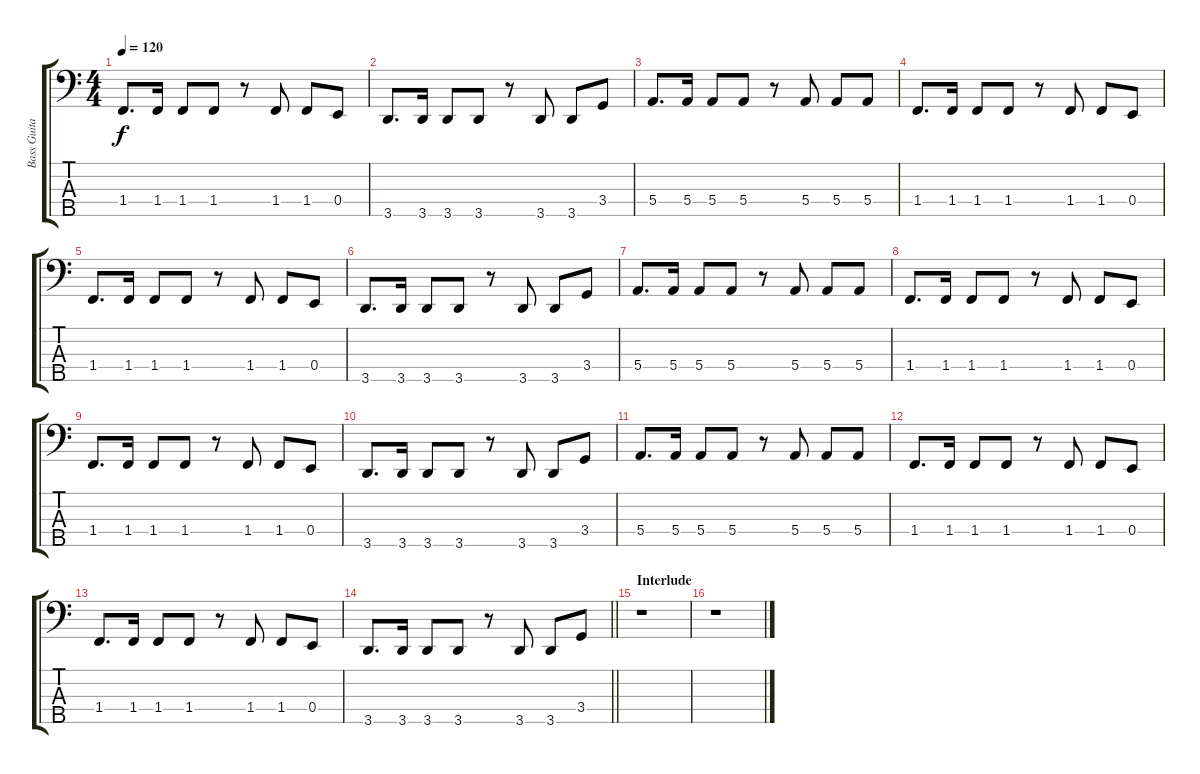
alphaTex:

\track ("Bass Guitar" "Bass Guita") {instrument electricbasspick}
\staff {score tabs}
\tuning (G2 D2 A1 E1 B0) {hide}
\ts (4 4)
\tempo 120
\clef f4
\ks c
1.4.8{d dy f} 1.4.16 1.4.8 1.4.8 r.8 1.4.8 1.4.8 0.4.8 |
3.5.8{d} 3.5.16 3.5.8 3.5.8 r.8 3.5.8 3.5.8 3.4.8 |
5.4.8{d} 5.4.16 5.4.8 5.4.8 r.8 5.4.8 5.4.8 5.4.8 |
1.4.8{d} 1.4.16 1.4.8 1.4.8 r.8 1.4.8 1.4.8 0.4.8 |
1.4.8{d} 1.4.16 1.4.8 1.4.8 r.8 1.4.8 1.4.8 0.4.8 |
3.5.8{d} 3.5.16 3.5.8 3.5.8 r.8 3.5.8 3.5.8 3.4.8 |
5.4.8{d} 5.4.16 5.4.8 5.4.8 r.8 5.4.8 5.4.8 5.4.8 |
1.4.8{d} 1.4.16 1.4.8 1.4.8 r.8 1.4.8 1.4.8 0.4.8 |
1.4.8{d} 1.4.16 1.4.8 1.4.8 r.8 1.4.8 1.4.8 0.4.8 |
3.5.8{d} 3.5.16 3.5.8 3.5.8 r.8 3.5.8 3.5.8 3.4.8 |
5.4.8{d} 5.4.16 5.4.8 5.4.8 r.8 5.4.8 5.4.8 5.4.8 |
1.4.8{d} 1.4.16 1.4.8 1.4.8 r.8 1.4.8 1.4.8 0.4.8 |
1.4.8{d} 1.4.16 1.4.8 1.4.8 r.8 1.4.8 1.4.8 0.4.8 |
\barLineRight lightlight
3.5.8{d} 3.5.16 3.5.8 3.5.8 r.8 3.5.8 3.5.8 3.4.8 |
\section ("" "Interlude")
r.1 |
r.1
